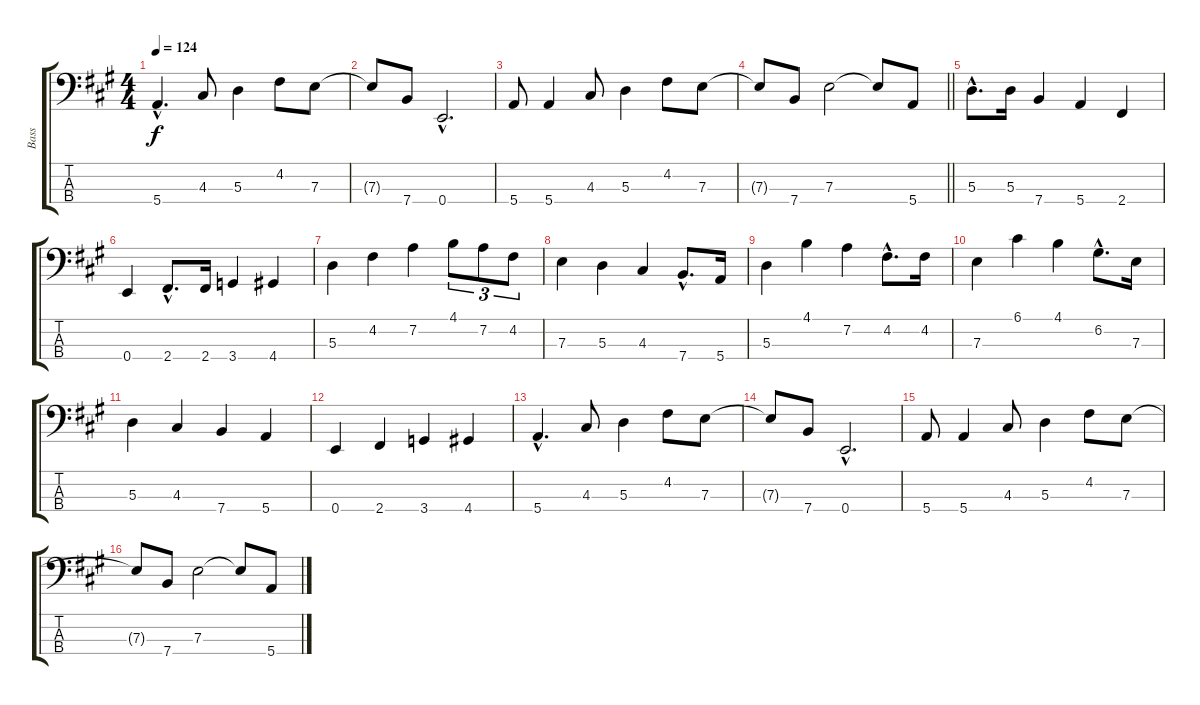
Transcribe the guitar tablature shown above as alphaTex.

\track ("Bass" "Bass") {instrument electricbassfinger}
\staff {score tabs}
\tuning (G2 D2 A1 E1) {hide}
\ts (4 4)
\tempo 124
\clef f4
\ks a
5.4{hac}.4{d dy f} 4.3.8 5.3.4 4.2.8 7.3.8 |
7.3{t}.8 7.4.8 0.4{hac}.2{d} |
5.4.8 5.4.4 4.3.8 5.3.4 4.2.8 7.3.8 |
\barLineRight lightlight
7.3{t}.8 7.4.8 7.3.2 7.3{t}.8 5.4.8 |
5.3{hac}.8{d} 5.3.16 7.4.4 5.4.4 2.4.4 |
0.4.4 2.4{hac}.8{d} 2.4.16 3.4.4 4.4.4 |
5.3.4 4.2.4 7.2.4 4.1.8{tu (3 2)} 7.2.8{tu (3 2)} 4.2.8{tu (3 2)} |
7.3.4 5.3.4 4.3.4 7.4{hac}.8{d} 5.4.16 |
5.3.4 4.1.4 7.2.4 4.2{hac}.8{d} 4.2.16 |
7.3.4 6.1.4 4.1.4 6.2{hac}.8{d} 7.3.16 |
5.3.4 4.3.4 7.4.4 5.4.4 |
0.4.4 2.4.4 3.4.4 4.4.4 |
5.4{hac}.4{d} 4.3.8 5.3.4 4.2.8 7.3.8 |
7.3{t}.8 7.4.8 0.4{hac}.2{d} |
5.4.8 5.4.4 4.3.8 5.3.4 4.2.8 7.3.8 |
7.3{t}.8 7.4.8 7.3.2 7.3{t}.8 5.4.8
